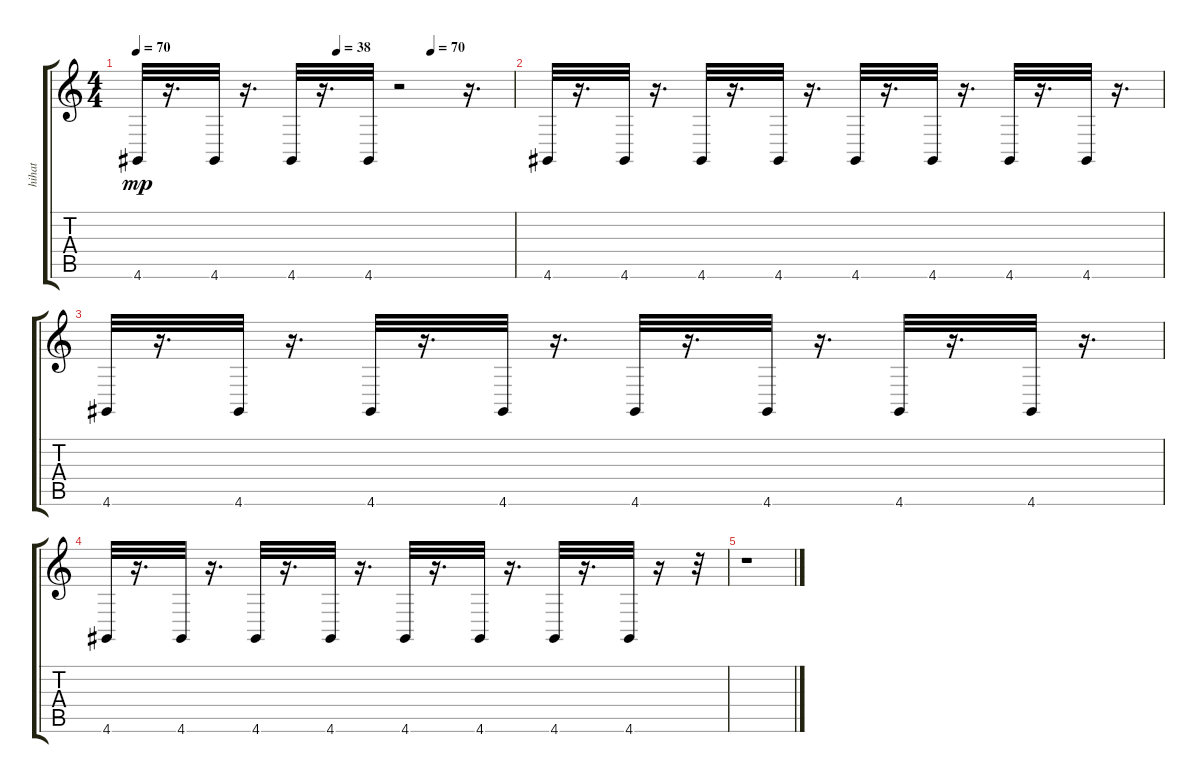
\track ("hihat" "hihat") {instrument percussiveorgan}
\staff {score tabs}
\tuning (E4 B3 G3 D3 A2 E2) {hide}
\ts (4 4)
\tempo 70
\tempo (38 0.53125)
\tempo (70 0.78125)
\clef g2
\ks c
4.6.32{dy mp} r.16{d} 4.6.32 r.16{d} 4.6.32 r.16{d} 4.6.32 r.2 r.16{d} |
4.6.32 r.16{d} 4.6.32 r.16{d} 4.6.32 r.16{d} 4.6.32 r.16{d} 4.6.32 r.16{d} 4.6.32 r.16{d} 4.6.32 r.16{d} 4.6.32 r.16{d} |
4.6.32 r.16{d} 4.6.32 r.16{d} 4.6.32 r.16{d} 4.6.32 r.16{d} 4.6.32 r.16{d} 4.6.32 r.16{d} 4.6.32 r.16{d} 4.6.32 r.16{d} |
4.6.32 r.16{d} 4.6.32 r.16{d} 4.6.32 r.16{d} 4.6.32 r.16{d} 4.6.32 r.16{d} 4.6.32 r.16{d} 4.6.32 r.16{d} 4.6.32 r.16 r.32 |
r.1
